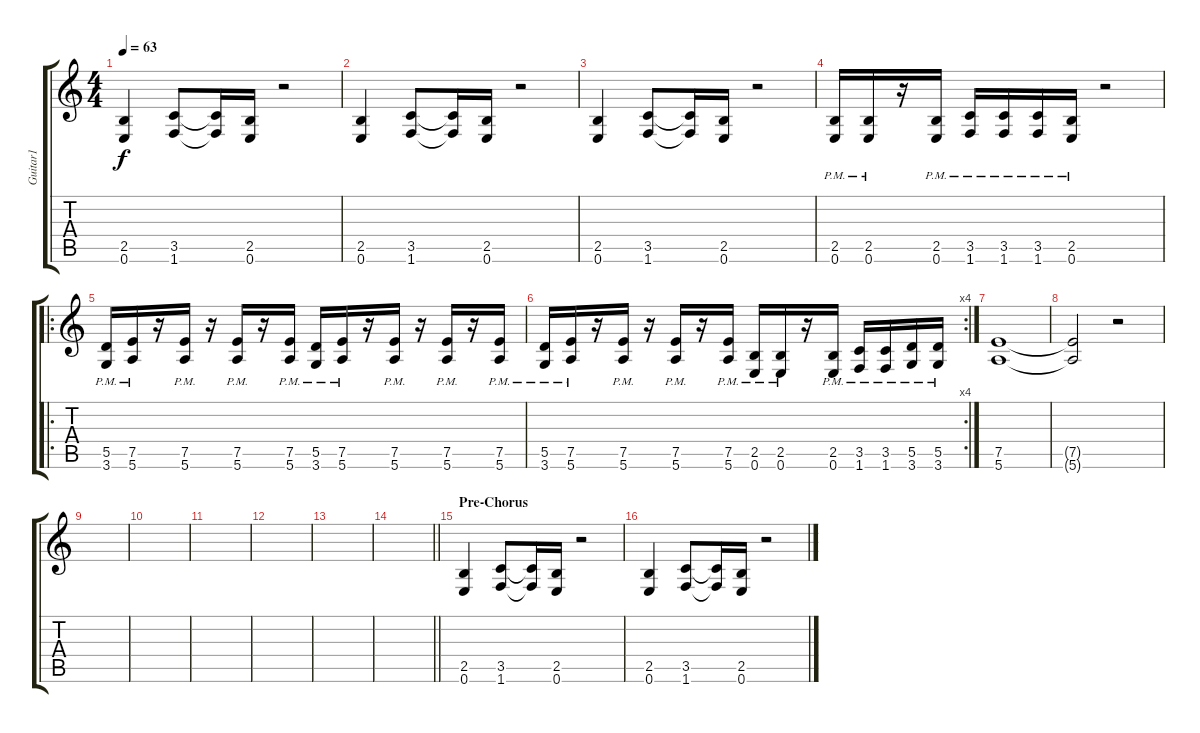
\track ("Guitar1" "Guitar1") {instrument distortionguitar}
\staff {score tabs}
\tuning (E4 B3 G3 D3 A2 E2) {hide}
\ts (4 4)
\tempo 63
\clef g2
\ks c
(2.5 0.6).4{dy f volume 13} (3.5 1.6).8 (3.5{t} 1.6{t}).16 (2.5 0.6).16 r.2 |
(2.5 0.6).4 (3.5 1.6).8 (3.5{t} 1.6{t}).16 (2.5 0.6).16 r.2 |
(2.5 0.6).4 (3.5 1.6).8 (3.5{t} 1.6{t}).16 (2.5 0.6).16 r.2 |
(2.5{pm} 0.6{pm}).16 (2.5{pm} 0.6{pm}).16 r.16 (2.5{pm} 0.6{pm}).16 (3.5{pm} 1.6{pm}).16 (3.5{pm} 1.6{pm}).16 (3.5{pm} 1.6{pm}).16 (2.5{pm} 0.6{pm}).16 r.2 |
\ro
(5.5{pm} 3.6{pm}).16 (7.5{pm} 5.6{pm}).16 r.16 (7.5{pm} 5.6{pm}).16 r.16 (7.5{pm} 5.6{pm}).16 r.16 (7.5{pm} 5.6{pm}).16 (5.5{pm} 3.6{pm}).16 (7.5{pm} 5.6{pm}).16 r.16 (7.5{pm} 5.6{pm}).16 r.16 (7.5{pm} 5.6{pm}).16 r.16 (7.5{pm} 5.6{pm}).16 |
\rc 4
(5.5{pm} 3.6{pm}).16 (7.5{pm} 5.6{pm}).16 r.16 (7.5{pm} 5.6{pm}).16 r.16 (7.5{pm} 5.6{pm}).16 r.16 (7.5{pm} 5.6{pm}).16 (2.5{pm} 0.6{pm}).16 (2.5{pm} 0.6{pm}).16 r.16 (2.5{pm} 0.6{pm}).16 (3.5{pm} 1.6{pm}).16 (3.5{pm} 1.6{pm}).16 (5.5{pm} 3.6{pm}).16 (5.5{pm} 3.6{pm}).16 |
(7.5 5.6).1{volume 0} |
(7.5{t} 5.6{t}).2 r.2 |
|
|
|
|
|
\barLineRight lightlight
|
\section ("" "Pre-Chorus")
(2.5 0.6).4{volume 13} (3.5 1.6).8 (3.5{t} 1.6{t}).16 (2.5 0.6).16 r.2 |
(2.5 0.6).4 (3.5 1.6).8 (3.5{t} 1.6{t}).16 (2.5 0.6).16 r.2
